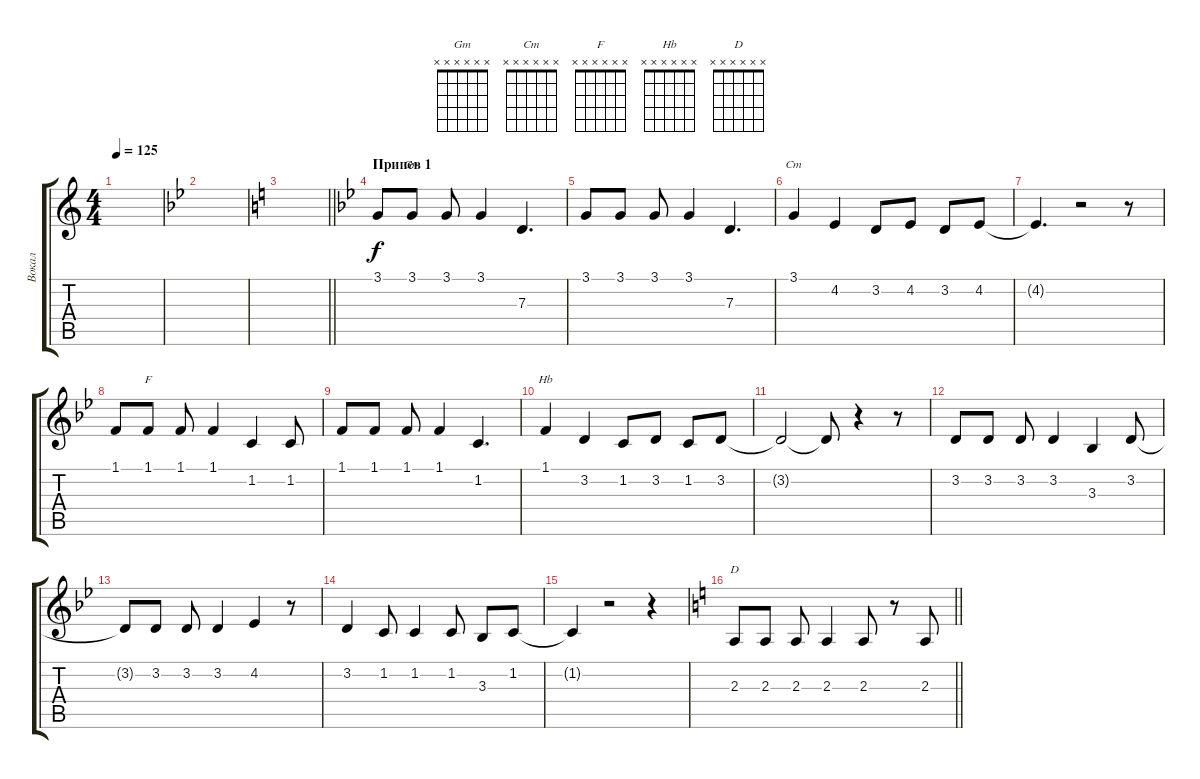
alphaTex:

\track ("Вокал" "Вокал") {instrument stringensemble1}
\staff {score tabs}
\tuning (E4 B3 G3 D3 A2 E2) {hide}
\chord ("Gm" x x x x x x)
\chord ("Cm" x x x x x x)
\chord ("F" x x x x x x)
\chord ("Hb" x x x x x x)
\chord ("D" x x x x x x)
\ts (4 4)
\tempo 125
\clef g2
\ks c
|
\ks bb
|
\barLineRight lightlight
\ks c
|
\section ("" "Припев 1")
\ks bb
3.1.8 3.1.8{ch "Gm"} 3.1.8 3.1.4 7.3.4{d} |
3.1.8 3.1.8 3.1.8 3.1.4 7.3.4{d} |
3.1.4{ch "Cm"} 4.2.4 3.2.8 4.2.8 3.2.8 4.2.8 |
4.2{t}.4{d} r.2 r.8 |
1.1.8 1.1.8{ch "F"} 1.1.8 1.1.4 1.2.4 1.2.8 |
1.1.8 1.1.8 1.1.8 1.1.4 1.2.4{d} |
1.1.4{ch "Hb"} 3.2.4 1.2.8 3.2.8 1.2.8 3.2.8 |
3.2{t}.2 3.2{t}.8 r.4 r.8 |
3.2.8 3.2.8 3.2.8 3.2.4 3.3.4 3.2.8 |
3.2{t}.8 3.2.8 3.2.8 3.2.4 4.2.4 r.8 |
3.2.4 1.2.8 1.2.4 1.2.8 3.3.8 1.2.8 |
1.2{t}.4 r.2 r.4 |
\barLineRight lightlight
\ks c
2.3.8{ch "D"} 2.3.8 2.3.8 2.3.4 2.3.8 r.8 2.3.8
